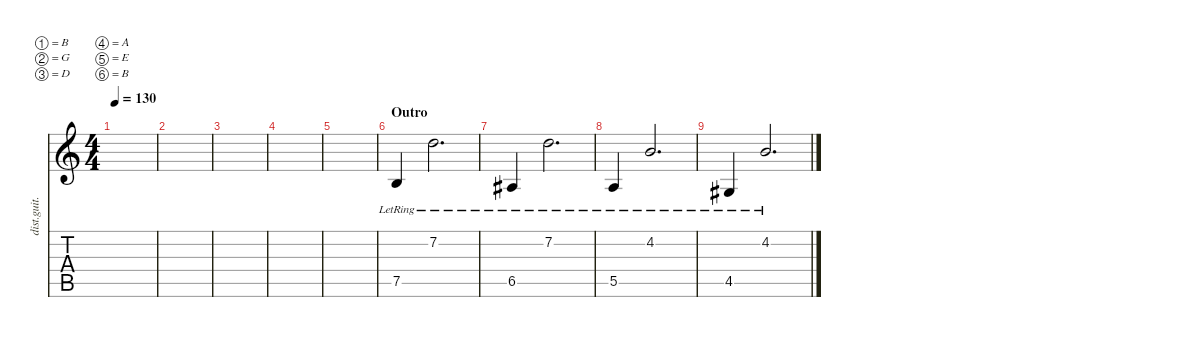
\defaultSystemsLayout 4
\hideDynamics
\bracketExtendMode nobrackets
\track ("Clean Guitar - Petr" "dist.guit.") {instrument distortionguitar}
\staff {score tabs}
\tuning (B3 G3 D3 A2 E2 B1)
\ts (4 4)
\tempo 130
\clef g2
\ks c
|
|
|
|
|
\section ("" "Outro")
7.5{lr}.4{beam Up} 7.2{lr}.2{d beam Down} |
6.5{lr acc #}.4{beam Up} 7.2{lr}.2{d beam Down} |
5.5{lr}.4{beam Up} 4.2{lr}.2{d beam Up} |
4.5{lr acc #}.4{beam Up} 4.2{lr}.2{d beam Up}
